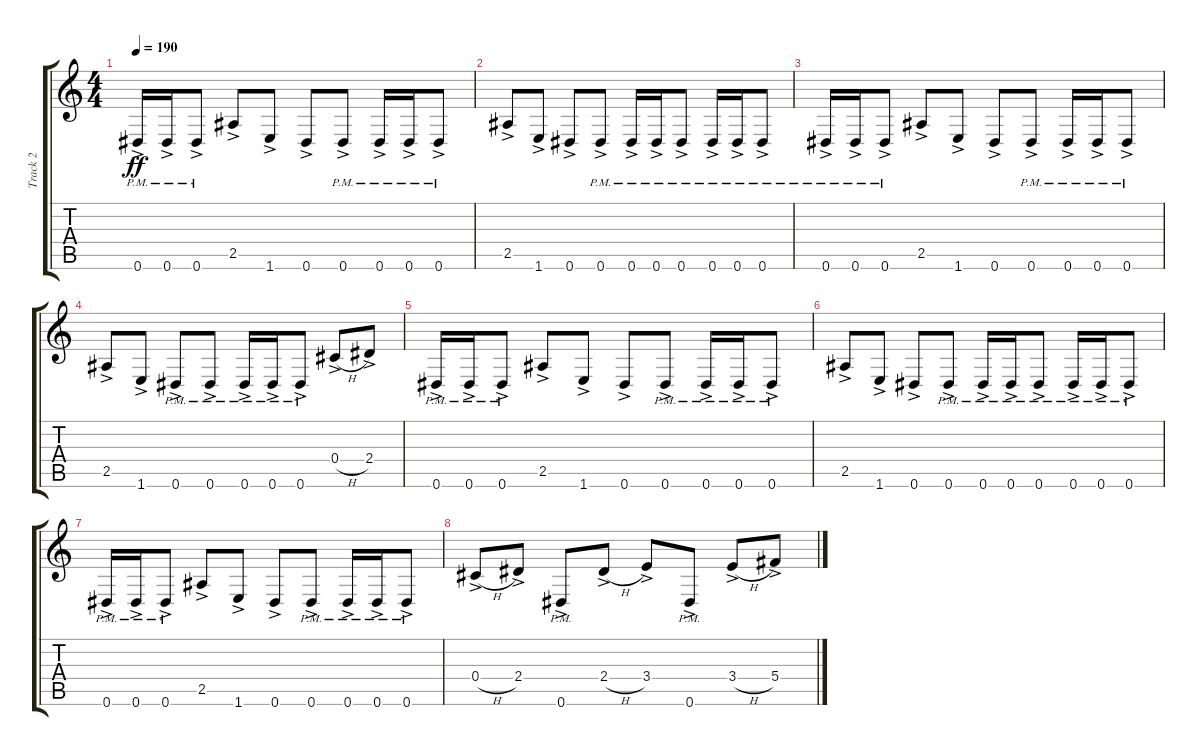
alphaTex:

\track ("Track 2" "Track 2") {instrument distortionguitar}
\staff {score tabs}
\tuning (Eb4 Bb3 Gb3 Db3 Ab2 Eb2) {hide}
\ts (4 4)
\tempo 190
\clef g2
\ks c
0.6{ac pm}.16{dy ff balance 8} 0.6{ac pm}.16 0.6{ac pm}.8 2.5{ac}.8 1.6{ac}.8 0.6{ac}.8 0.6{ac pm}.8 0.6{ac pm}.16 0.6{ac pm}.16 0.6{ac pm}.8 |
2.5{ac}.8 1.6{ac}.8 0.6{ac}.8 0.6{ac pm}.8 0.6{ac pm}.16 0.6{ac pm}.16 0.6{ac pm}.8 0.6{ac pm}.16 0.6{ac pm}.16 0.6{ac pm}.8 |
0.6{ac pm}.16 0.6{ac pm}.16 0.6{ac pm}.8 2.5{ac}.8 1.6{ac}.8 0.6{ac}.8 0.6{ac pm}.8 0.6{ac pm}.16 0.6{ac pm}.16 0.6{ac pm}.8 |
2.5{ac}.8 1.6{ac}.8 0.6{ac pm}.8 0.6{ac pm}.8 0.6{ac pm}.16 0.6{ac pm}.16 0.6{ac pm}.8 0.4{h ac}.8 2.4{ac}.8 |
0.6{ac pm}.16 0.6{ac pm}.16 0.6{ac pm}.8 2.5{ac}.8 1.6{ac}.8 0.6{ac}.8 0.6{ac pm}.8 0.6{ac pm}.16 0.6{ac pm}.16 0.6{ac pm}.8 |
2.5{ac}.8 1.6{ac}.8 0.6{ac}.8 0.6{ac pm}.8 0.6{ac pm}.16 0.6{ac pm}.16 0.6{ac pm}.8 0.6{ac pm}.16 0.6{ac pm}.16 0.6{ac pm}.8 |
0.6{ac pm}.16 0.6{ac pm}.16 0.6{ac pm}.8 2.5{ac}.8 1.6{ac}.8 0.6{ac}.8 0.6{ac pm}.8 0.6{ac pm}.16 0.6{ac pm}.16 0.6{ac pm}.8 |
0.4{h ac}.8 2.4{ac}.8 0.6{ac pm}.8 2.4{h ac}.8 3.4{ac}.8 0.6{ac pm}.8 3.4{h ac}.8 5.4{ac}.8
